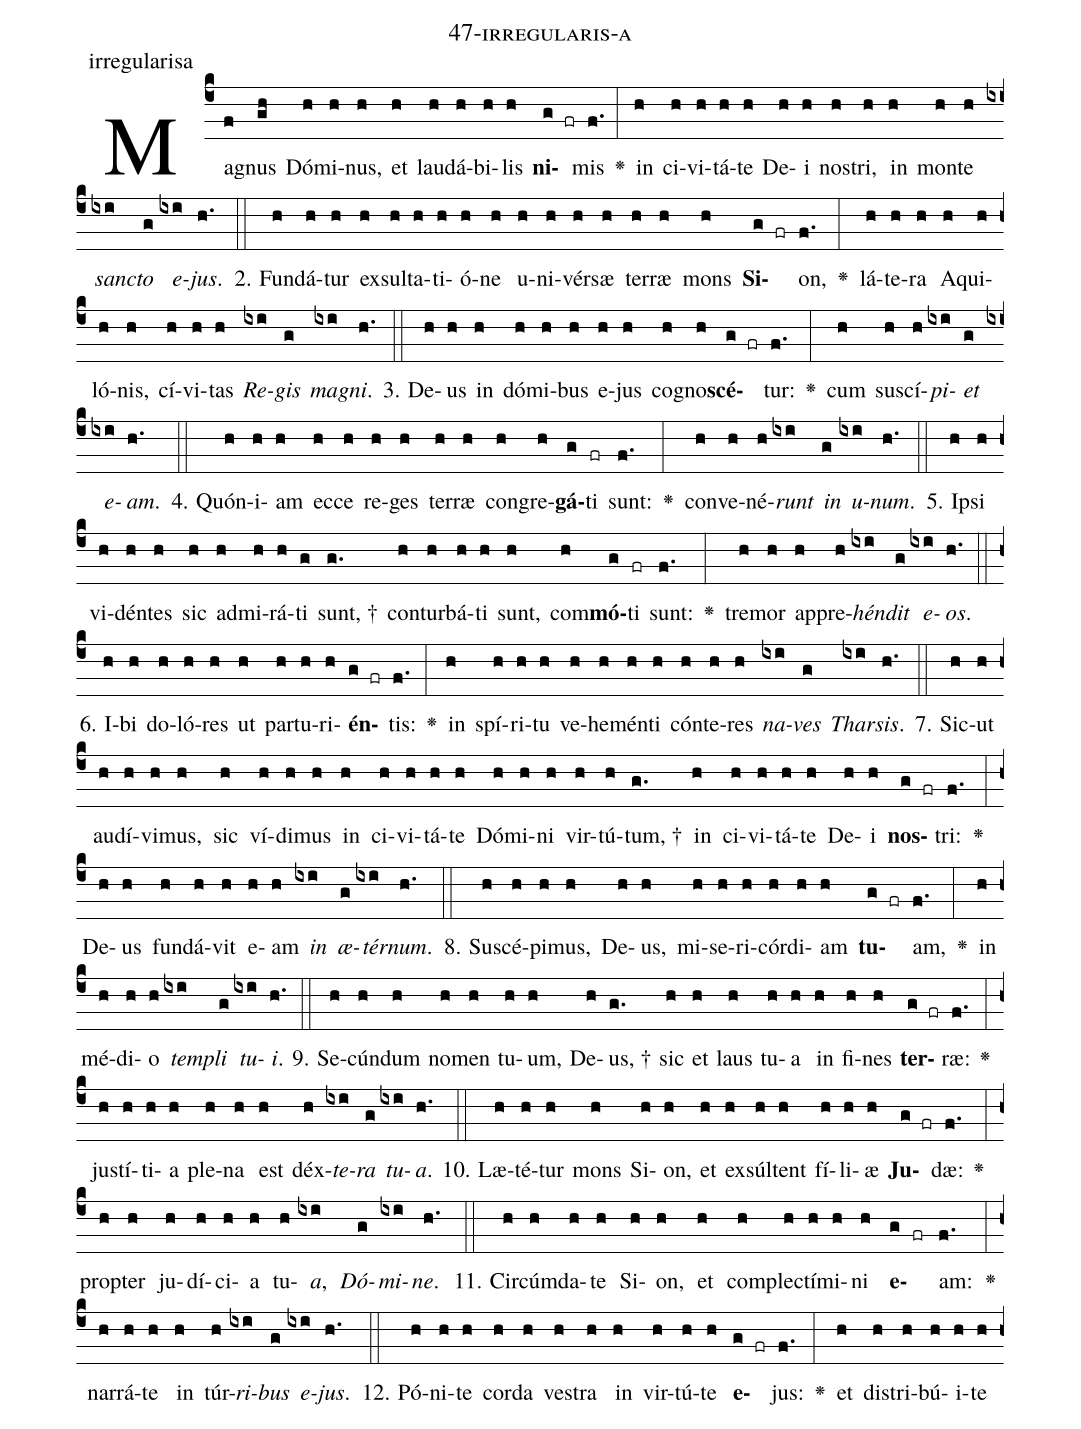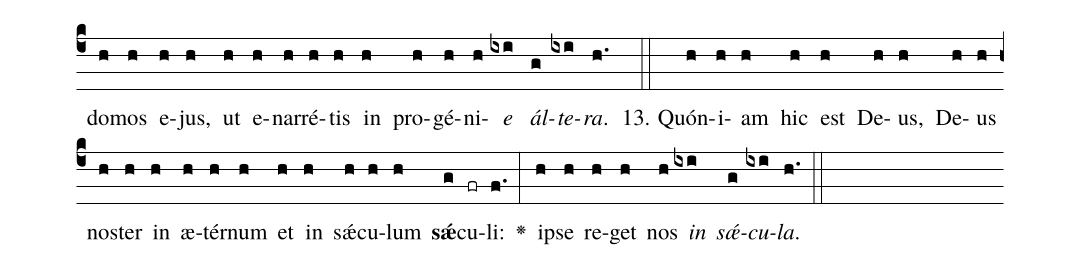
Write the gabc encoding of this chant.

name: 47-irregularis-a;
annotation: irregularisa;
%%
(c4)Ma(f)gnus(gh) Dó(h)mi(h)nus,(h) et(h) lau(h)dá(h)bi(h)lis(h) <b>ni</b>(g fr)mis(f.) <v>\greheightstar</v>(:) in(h) ci(h)vi(h)tá(h)te(h) De(h)i(h) nos(h)tri,(h) in(h) mon(h)te(h) <i>sanc</i>(ixi)<i>to</i>(g) <i>e</i>(ixi)<i>jus</i>.(h.) (::)
2. Fun(h)dá(h)tur(h) ex(h)sul(h)ta(h)ti(h)ó(h)ne(h) u(h)ni(h)vér(h)sæ(h) ter(h)ræ(h) mons(h) <b>Si</b>(g fr)on,(f.) <v>\greheightstar</v>(:) lá(h)te(h)ra(h) A(h)qui(h)ló(h)nis,(h) cí(h)vi(h)tas(h) <i>Re</i>(ixi)<i>gis</i>(g) <i>ma</i>(ixi)<i>gni</i>.(h.) (::)
3. De(h)us(h) in(h) dó(h)mi(h)bus(h) e(h)jus(h) co(h)gno(h)<b>scé</b>(g fr)tur:(f.) <v>\greheightstar</v>(:) cum(h) su(h)scí(h)<i>pi</i>(ixi)<i>et</i>(g) <i>e</i>(ixi)<i>am</i>.(h.) (::)
4. Quón(h)i(h)am(h) ec(h)ce(h) re(h)ges(h) ter(h)ræ(h) con(h)gre(h)<b>gá</b>(g)ti(fr) sunt:(f.) <v>\greheightstar</v>(:) con(h)ve(h)né(h)<i>runt</i>(ixi) <i>in</i>(g) <i>u</i>(ixi)<i>num</i>.(h.) (::)
5. Ip(h)si(h) vi(h)dén(h)tes(h) sic(h) ad(h)mi(h)rá(h)ti(g) sunt, †(g.) con(h)tur(h)bá(h)ti(h) sunt,(h) com(h)<b>mó</b>(g)ti(fr) sunt:(f.) <v>\greheightstar</v>(:) tre(h)mor(h) ap(h)pre(h)<i>hén</i>(ixi)<i>dit</i>(g) <i>e</i>(ixi)<i>os</i>.(h.) (::)
6. I(h)bi(h) do(h)ló(h)res(h) ut(h) par(h)tu(h)ri(h)<b>én</b>(g fr)tis:(f.) <v>\greheightstar</v>(:) in(h) spí(h)ri(h)tu(h) ve(h)he(h)mén(h)ti(h) cón(h)te(h)res(h) <i>na</i>(ixi)<i>ves</i>(g) <i>Thar</i>(ixi)<i>sis</i>.(h.) (::)
7. Sic(h)ut(h) au(h)dí(h)vi(h)mus,(h) sic(h) ví(h)di(h)mus(h) in(h) ci(h)vi(h)tá(h)te(h) Dó(h)mi(h)ni(h) vir(h)tú(h)tum, †(g.) in(h) ci(h)vi(h)tá(h)te(h) De(h)i(h) <b>nos</b>(g fr)tri:(f.) <v>\greheightstar</v>(:) De(h)us(h) fun(h)dá(h)vit(h) e(h)am(h) <i>in</i>(ixi) <i>æ</i>(g)<i>tér</i>(ixi)<i>num</i>.(h.) (::)
8. Su(h)scé(h)pi(h)mus,(h) De(h)us,(h) mi(h)se(h)ri(h)cór(h)di(h)am(h) <b>tu</b>(g fr)am,(f.) <v>\greheightstar</v>(:) in(h) mé(h)di(h)o(h) <i>tem</i>(ixi)<i>pli</i>(g) <i>tu</i>(ixi)<i>i</i>.(h.) (::)
9. Se(h)cún(h)dum(h) no(h)men(h) tu(h)um,(h) De(h)us, †(g.) sic(h) et(h) laus(h) tu(h)a(h) in(h) fi(h)nes(h) <b>ter</b>(g fr)ræ:(f.) <v>\greheightstar</v>(:) jus(h)tí(h)ti(h)a(h) ple(h)na(h) est(h) déx(h)<i>te</i>(ixi)<i>ra</i>(g) <i>tu</i>(ixi)<i>a</i>.(h.) (::)
10. Læ(h)té(h)tur(h) mons(h) Si(h)on,(h) et(h) ex(h)súl(h)tent(h) fí(h)li(h)æ(h) <b>Ju</b>(g fr)dæ:(f.) <v>\greheightstar</v>(:) prop(h)ter(h) ju(h)dí(h)ci(h)a(h) tu(h)<i>a</i>,(ixi) <i>Dó</i>(g)<i>mi</i>(ixi)<i>ne</i>.(h.) (::)
11. Cir(h)cúm(h)da(h)te(h) Si(h)on,(h) et(h) com(h)plec(h)tí(h)mi(h)ni(h) <b>e</b>(g fr)am:(f.) <v>\greheightstar</v>(:) nar(h)rá(h)te(h) in(h) túr(h)<i>ri</i>(ixi)<i>bus</i>(g) <i>e</i>(ixi)<i>jus</i>.(h.) (::)
12. Pó(h)ni(h)te(h) cor(h)da(h) ves(h)tra(h) in(h) vir(h)tú(h)te(h) <b>e</b>(g fr)jus:(f.) <v>\greheightstar</v>(:) et(h) dis(h)tri(h)bú(h)i(h)te(h) do(h)mos(h) e(h)jus,(h) ut(h) e(h)nar(h)ré(h)tis(h) in(h) pro(h)gé(h)ni(h)<i>e</i>(ixi) <i>ál</i>(g)<i>te</i>(ixi)<i>ra</i>.(h.) (::)
13. Quón(h)i(h)am(h) hic(h) est(h) De(h)us,(h) De(h)us(h) nos(h)ter(h) in(h) æ(h)tér(h)num(h) et(h) in(h) sǽ(h)cu(h)lum(h) <b>sǽ</b>(g)cu(fr)li:(f.) <v>\greheightstar</v>(:) ip(h)se(h) re(h)get(h) nos(h) <i>in</i>(ixi) <i>sǽ</i>(g)<i>cu</i>(ixi)<i>la</i>.(h.) (::)
